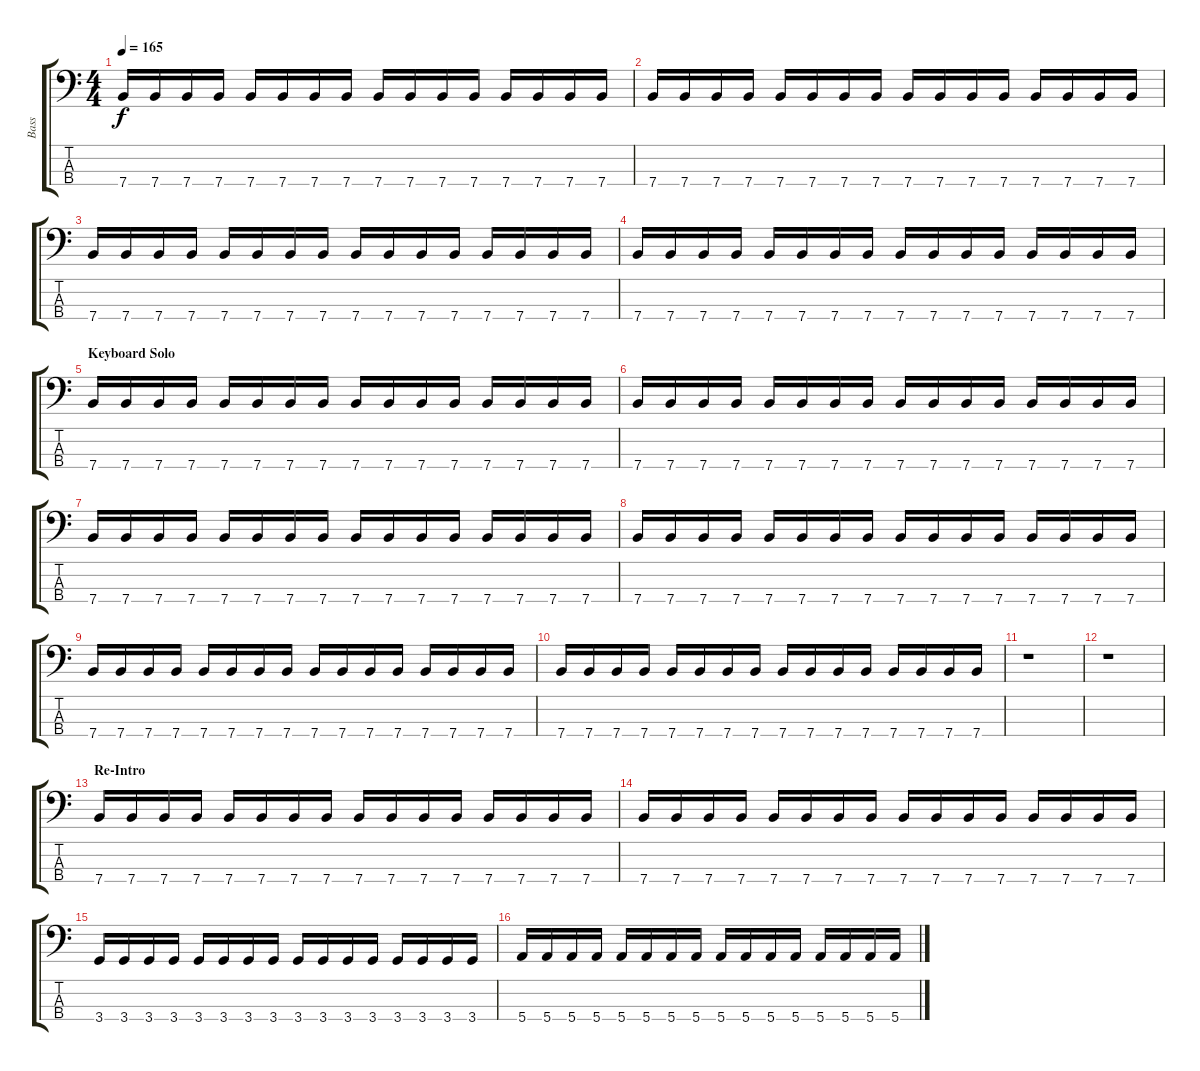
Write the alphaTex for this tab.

\track ("Bass" "Bass") {instrument electricbassfinger}
\staff {score tabs}
\tuning (G2 D2 A1 E1) {hide}
\ts (4 4)
\tempo 165
\clef f4
\ks c
7.4.16{dy f volume 9} 7.4.16 7.4.16 7.4.16 7.4.16 7.4.16 7.4.16 7.4.16 7.4.16 7.4.16 7.4.16 7.4.16 7.4.16 7.4.16 7.4.16 7.4.16 |
7.4.16{volume 9} 7.4.16 7.4.16 7.4.16 7.4.16 7.4.16 7.4.16 7.4.16 7.4.16 7.4.16 7.4.16 7.4.16 7.4.16 7.4.16 7.4.16 7.4.16 |
7.4.16{volume 9} 7.4.16 7.4.16 7.4.16 7.4.16 7.4.16 7.4.16 7.4.16 7.4.16 7.4.16 7.4.16 7.4.16 7.4.16 7.4.16 7.4.16 7.4.16 |
7.4.16{volume 9} 7.4.16 7.4.16 7.4.16 7.4.16 7.4.16 7.4.16 7.4.16 7.4.16 7.4.16 7.4.16 7.4.16 7.4.16 7.4.16 7.4.16 7.4.16 |
\section ("" "Keyboard Solo")
7.4.16{volume 9} 7.4.16 7.4.16 7.4.16 7.4.16 7.4.16 7.4.16 7.4.16 7.4.16 7.4.16 7.4.16 7.4.16 7.4.16 7.4.16 7.4.16 7.4.16 |
7.4.16{volume 9} 7.4.16 7.4.16 7.4.16 7.4.16 7.4.16 7.4.16 7.4.16 7.4.16 7.4.16 7.4.16 7.4.16 7.4.16 7.4.16 7.4.16 7.4.16 |
7.4.16{volume 9} 7.4.16 7.4.16 7.4.16 7.4.16 7.4.16 7.4.16 7.4.16 7.4.16 7.4.16 7.4.16 7.4.16 7.4.16 7.4.16 7.4.16 7.4.16 |
7.4.16{volume 9} 7.4.16 7.4.16 7.4.16 7.4.16 7.4.16 7.4.16 7.4.16 7.4.16 7.4.16 7.4.16 7.4.16 7.4.16 7.4.16 7.4.16 7.4.16 |
7.4.16{volume 9} 7.4.16 7.4.16 7.4.16 7.4.16 7.4.16 7.4.16 7.4.16 7.4.16 7.4.16 7.4.16 7.4.16 7.4.16 7.4.16 7.4.16 7.4.16 |
7.4.16{volume 9} 7.4.16 7.4.16 7.4.16 7.4.16 7.4.16 7.4.16 7.4.16 7.4.16 7.4.16 7.4.16 7.4.16 7.4.16 7.4.16 7.4.16 7.4.16 |
r.1{volume 9} |
r.1 |
\section ("" "Re-Intro")
7.4.16{volume 11} 7.4.16 7.4.16 7.4.16 7.4.16 7.4.16 7.4.16 7.4.16 7.4.16 7.4.16 7.4.16 7.4.16 7.4.16 7.4.16 7.4.16 7.4.16 |
7.4.16 7.4.16 7.4.16 7.4.16 7.4.16 7.4.16 7.4.16 7.4.16 7.4.16 7.4.16 7.4.16 7.4.16 7.4.16 7.4.16 7.4.16 7.4.16 |
3.4.16 3.4.16 3.4.16 3.4.16 3.4.16 3.4.16 3.4.16 3.4.16 3.4.16 3.4.16 3.4.16 3.4.16 3.4.16 3.4.16 3.4.16 3.4.16 |
5.4.16 5.4.16 5.4.16 5.4.16 5.4.16 5.4.16 5.4.16 5.4.16 5.4.16 5.4.16 5.4.16 5.4.16 5.4.16 5.4.16 5.4.16 5.4.16
